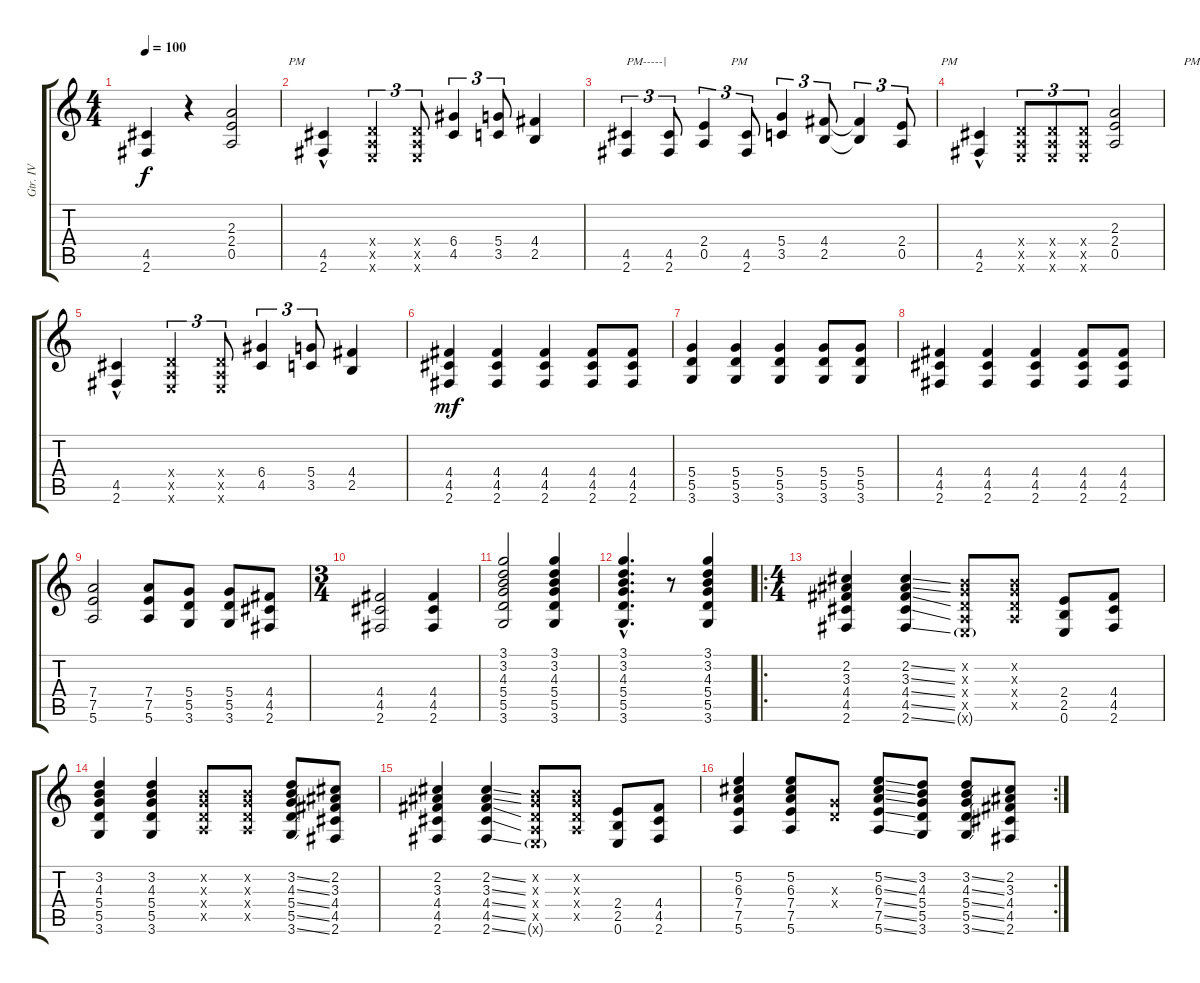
\track ("Gtr. IV" "Gtr. IV") {instrument distortionguitar}
\staff {score tabs}
\tuning (E4 B3 G3 D3 A2 E2) {hide}
\ts (4 4)
\tempo 100
\clef g2
\ks c
(4.5 2.6).4{dy f instrument overdrivenguitar} r.4 (2.3 2.4 0.5).2{txt "                   PM" instrument distortionguitar} |
(4.5 2.6{hac}).4{instrument overdrivenguitar} (0.4{x} 0.5{x} 0.6{x}).4{tu (3 2) instrument distortionguitar} (0.4{x} 0.5{x} 0.6{x}).8{tu (3 2)} (6.4 4.5).4{tu (3 2)} (5.4 3.5).8{tu (3 2)} (4.4 2.5).4 |
(4.5 2.6).4{tu (3 2) txt "PM-----|" instrument overdrivenguitar} (4.5 2.6).8{tu (3 2) instrument overdrivenguitar} (2.4 0.5).4{tu (3 2) txt "         PM" instrument distortionguitar} (4.5 2.6).8{tu (3 2) instrument overdrivenguitar} (5.4 3.5).4{tu (3 2) instrument distortionguitar} (4.4 2.5).8{tu (3 2)} (4.4{t} 2.5{t}).4{tu (3 2)} (2.4 0.5).8{tu (3 2) txt "             PM"} |
(4.5 2.6{hac}).4{instrument overdrivenguitar} (0.4{x} 0.5{x} 0.6{x}).8{tu (3 2) instrument distortionguitar} (0.4{x} 0.5{x} 0.6{x}).8{tu (3 2)} (0.4{x} 0.5{x} 0.6{x}).8{tu (3 2)} (2.3 2.4 0.5).2{txt "                       PM"} |
(4.5 2.6{hac}).4{instrument overdrivenguitar} (0.4{x} 0.5{x} 0.6{x}).4{tu (3 2) instrument distortionguitar} (0.4{x} 0.5{x} 0.6{x}).8{tu (3 2)} (6.4 4.5).4{tu (3 2)} (5.4 3.5).8{tu (3 2)} (4.4 2.5).4 |
(4.4 4.5 2.6).4{dy mf} (4.4 4.5 2.6).4 (4.4 4.5 2.6).4 (4.4 4.5 2.6).8 (4.4 4.5 2.6).8 |
(5.4 5.5 3.6).4 (5.4 5.5 3.6).4 (5.4 5.5 3.6).4 (5.4 5.5 3.6).8 (5.4 5.5 3.6).8 |
(4.4 4.5 2.6).4 (4.4 4.5 2.6).4 (4.4 4.5 2.6).4 (4.4 4.5 2.6).8 (4.4 4.5 2.6).8 |
(7.4 7.5 5.6).2 (7.4 7.5 5.6).8 (5.4 5.5 3.6).8 (5.4 5.5 3.6).8 (4.4 4.5 2.6).8 |
\ts (3 4)
(4.4 4.5 2.6).2 (4.4 4.5 2.6).4 |
(3.1 3.2 4.3 5.4 5.5 3.6).2 (3.1 3.2 4.3 5.4 5.5 3.6).4 |
(3.1{hac} 3.2{hac} 4.3{hac} 5.4{hac} 5.5{hac} 3.6{hac}).4{d} r.8 (3.1 3.2 4.3 5.4 5.5 3.6).4 |
\ro
\ts (4 4)
(2.2 3.3 4.4 4.5 2.6).4 (2.2{ss} 3.3{ss} 4.4{ss} 4.5{ss} 2.6{ss}).4 (0.2{x} 0.3{x} 0.4{x} 0.5{x} 0.6{g x}).8 (0.2{x} 0.3{x} 0.4{x} 0.5{x}).8 (2.4 2.5 0.6).8 (4.4 4.5 2.6).8 |
(3.2 4.3 5.4 5.5 3.6).4 (3.2 4.3 5.4 5.5 3.6).4 (0.2{x} 0.3{x} 0.4{x} 0.5{x}).8 (0.2{x} 0.3{x} 0.4{x} 0.5{x}).8 (3.2{ss} 4.3{ss} 5.4{ss} 5.5{ss} 3.6{ss}).8 (2.2 3.3 4.4 4.5 2.6).8 |
(2.2 3.3 4.4 4.5 2.6).4 (2.2{ss} 3.3{ss} 4.4{ss} 4.5{ss} 2.6{ss}).4 (0.2{x} 0.3{x} 0.4{x} 0.5{x} 0.6{g x}).8 (0.2{x} 0.3{x} 0.4{x} 0.5{x}).8 (2.4 2.5 0.6).8 (4.4 4.5 2.6).8 |
\rc 2
(5.2 6.3 7.4 7.5 5.6).4 (5.2 6.3 7.4 7.5 5.6).8 (0.3{x} 0.4{x}).8 (5.2{ss} 6.3{ss} 7.4{ss} 7.5{ss} 5.6{ss}).8 (3.2 4.3 5.4 5.5 3.6).8 (3.2{ss} 4.3{ss} 5.4{ss} 5.5{ss} 3.6{ss}).8 (2.2 3.3 4.4 4.5 2.6).8
